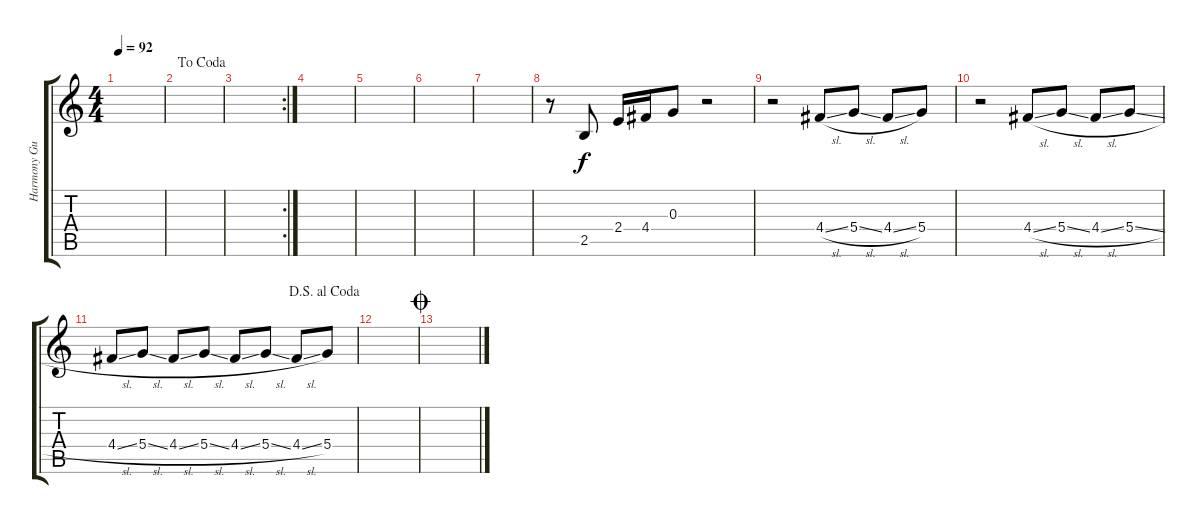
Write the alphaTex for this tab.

\track ("Harmony Guitar" "Harmony Gu") {instrument overdrivenguitar}
\staff {score tabs}
\tuning (E4 B3 G3 D3 A2 E2) {hide}
\ts (4 4)
\tempo 92
\clef g2
\ks c
|
\jump dacoda
|
\rc 2
|
|
|
|
|
r.8 2.5.8 2.4.16 4.4.16 0.3.8 r.2 |
r.2 4.4{sl}.8 5.4{sl}.8 4.4{sl}.8 5.4.8 |
r.2 4.4{sl}.8 5.4{sl}.8 4.4{sl}.8 5.4{sl}.8 |
\jump dalsegnoalcoda
4.4{sl}.8 5.4{sl}.8 4.4{sl}.8 5.4{sl}.8 4.4{sl}.8 5.4{sl}.8 4.4{sl}.8 5.4.8 |
|
\jump coda
